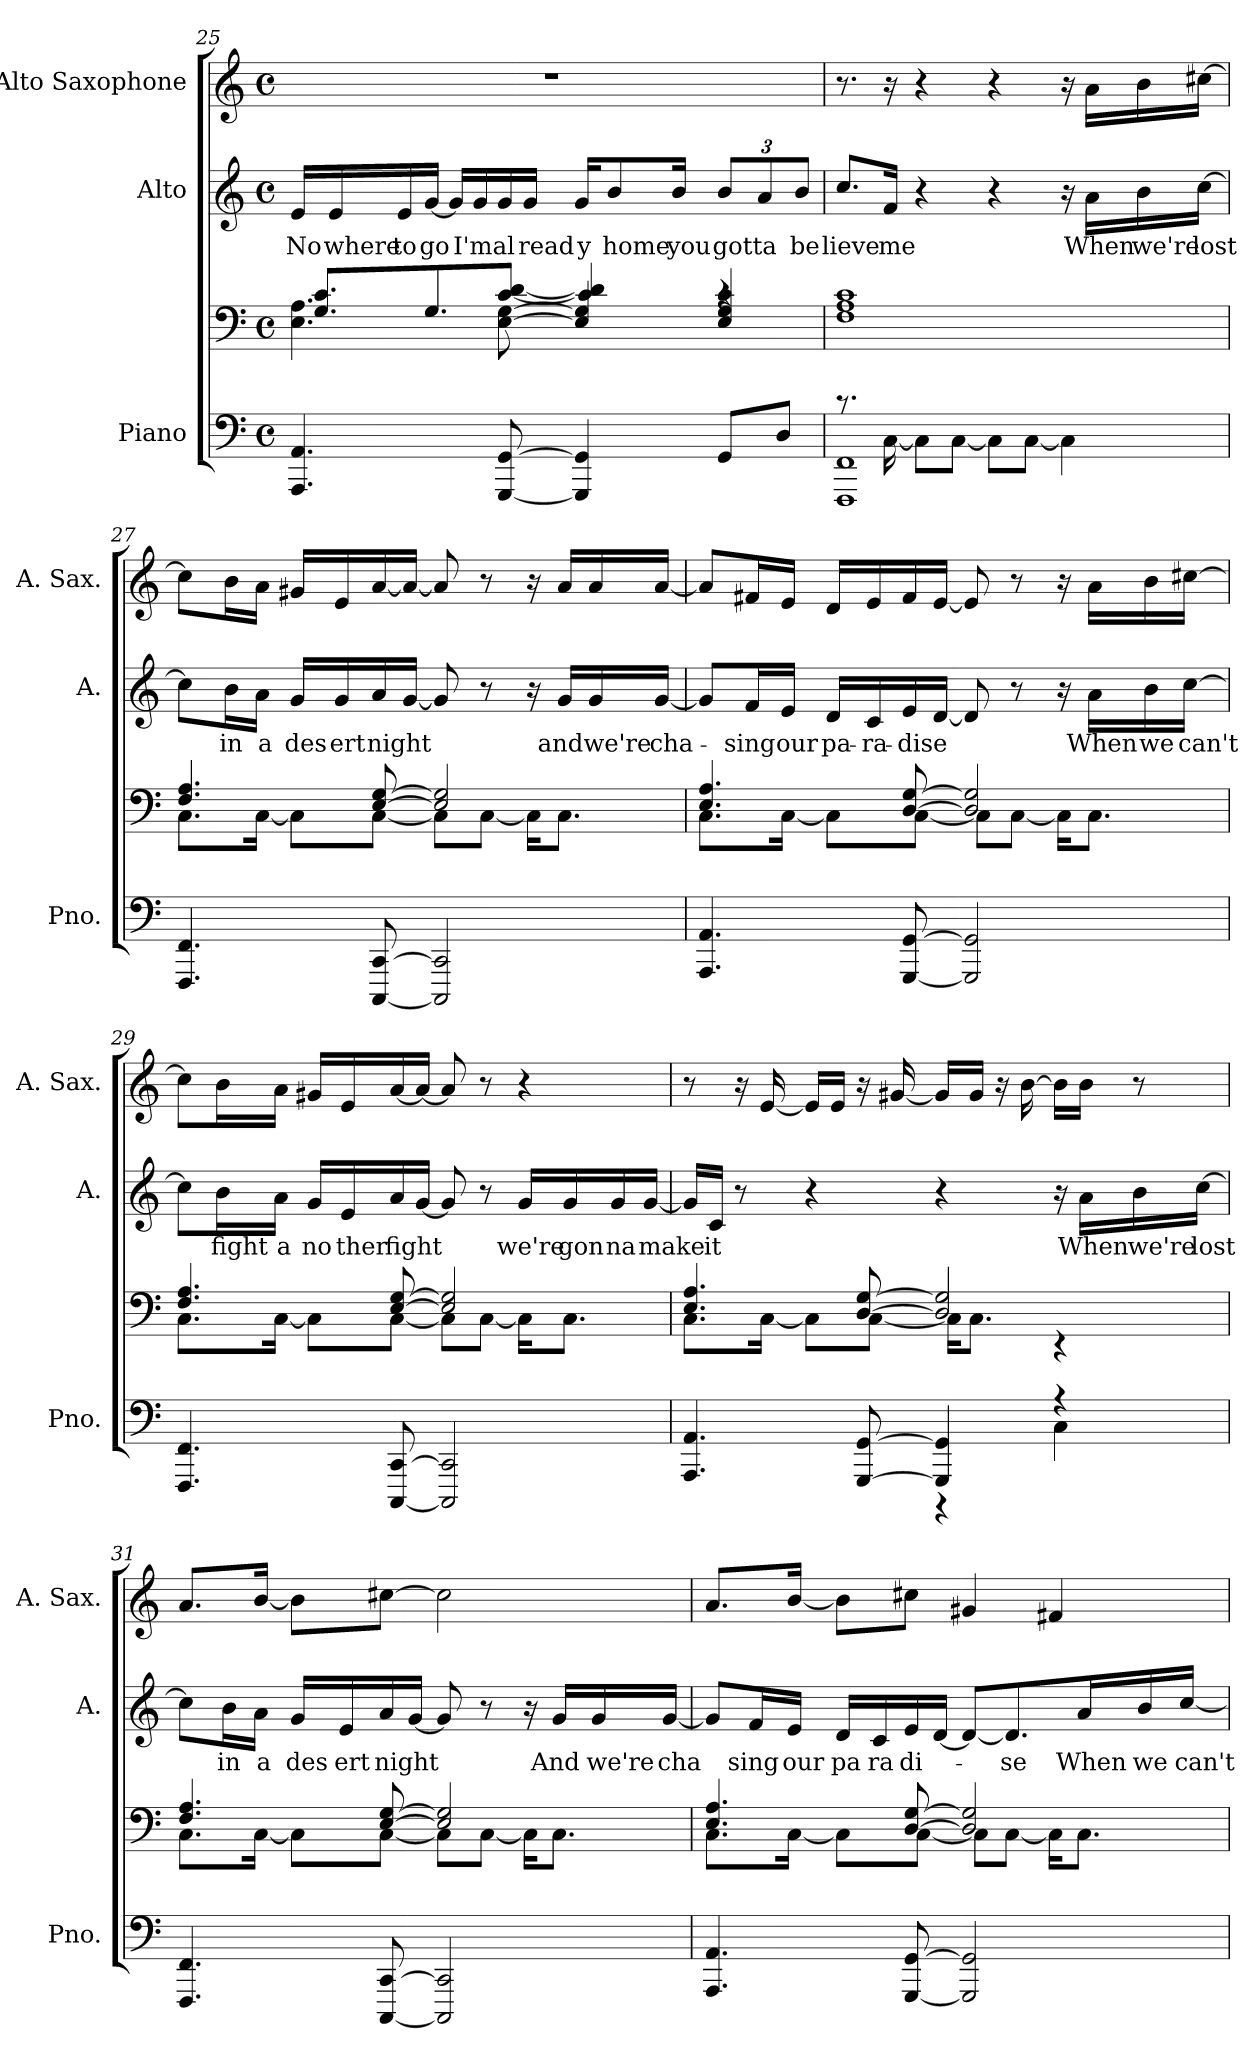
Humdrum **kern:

**kern	**kern	**kern	**text	**kern
*part3	*part3	*part2	*part2	*part1
*staff4	*staff3	*staff2	*staff2	*staff1
*I"Piano	*	*I"Alto	*	*I"Alto Saxophone
*I'Pno.	*	*I'A.	*	*I'A. Sax.
*clefF4	*clefF4	*clefG2	*	*clefG2
*	*	*	*	*ITrd5c9
*k[]	*k[]	*k[]	*	*k[b-e-a-]
*M4/4	*M4/4	*M4/4	*	*M4/4
*met(c)	*met(c)	*met(c)	*	*met(c)
=25	=25	=25	=25	=25
*	*^	*	*	*
4.AAA/ 4.AA/	4.E\ 4.A\	8.G/ 8.c/L	16e/LL	No	1r
.	.	.	16e/	where	.
.	.	.	16e/	to	.
.	.	8.G/	[16g/JJ	go	.
.	.	.	16g/LL]	.	.
.	.	.	16g/	I'm	.
[8GGG/ [8GG/	[8E\ [8G\	[8c/ [8d/J	16g/	al	.
.	.	.	16g/JJ	read	.
4GGG/] 4GG/]	4E/] 4G/]	4c/] 4d/]	16g/KL	y	.
.	.	.	8b/	home	.
.	.	.	16b/Jk	you	.
*	*	*	*Xbrackettup	*	*
8GG/L	4E/ 4G/ 4c/	4rc	12b/L	got	.
.	.	.	12a/	ta	.
8D/J	.	.	.	.	.
.	.	.	12b/J	be	.
*	*v	*v	*	*	*
!!LO:LB:g=z
=26	=26	=26	=26	=26
*^	*	*	*	*
1FFF 1FF	8.rc	1F 1A 1c	8.cc/L	lieve	8.r
.	[16C\	.	16f/Jk	me	16r
.	8C\L]	.	4r	.	4r
.	[8C\J	.	.	.	.
.	8C\L]	.	4r	.	4r
.	[8C\J	.	.	.	.
.	4C\]	.	16r	.	16r
.	.	.	16a\LL	When	16c\LL
.	.	.	16b\	we're	16d\
.	.	.	[16cc\JJ	lost	[16en\JJ
*v	*v	*	*	*	*
=27	=27	=27	=27	=27
*	*^	*	*	*
4.FFF/ 4.FF/	4.F/ 4.A/	8.C\L	8cc\L]	.	8e\L]
.	.	.	16b\L	in	16d\L
.	.	[16C\Jk	16a\JJ	a	16c\JJ
.	.	8C\L]	16g/LL	des	16Bn/LL
.	.	.	16g/	ert	16G/
[8CCC/ [8CC/	[8E/ [8G/	[8C\J	16a/	night	[16c/
.	.	.	[16g/JJ	.	16c/JJ_
2CCC/] 2CC/]	2E/] 2G/]	8C\L]	8g/]	.	8c/]
.	.	[8C\J	8r	.	8r
.	.	16C\KL]	16r	.	16r
.	.	8.C\J	16g/LL	and	16c/LL
.	.	.	16g/	we're	16c/
.	.	.	[16g/JJ	cha-	[16c/JJ
!!LO:PB:g=z
=28	=28	=28	=28	=28	=28
4.AAA/ 4.AA/	4.E/ 4.A/	8.C\L	8g/L]	.	8c/L]
.	.	.	16f/L	sing	16An/L
.	.	[16C\Jk	16e/JJ	our	16G/JJ
.	.	8C\L]	16d/LL	pa-	16F/LL
.	.	.	16c/	-ra-	16G/
[8GGG/ [8GG/	[8D/ [8G/	[8C\J	16e/	-dise	16A/
.	.	.	[16d/JJ	.	[16G/JJ
2GGG/] 2GG/]	2D/] 2G/]	8C\L]	8d/]	.	8G/]
.	.	[8C\J	8r	.	8r
.	.	16C\KL]	16r	.	16r
.	.	8.C\J	16a\LL	When	16c\LL
.	.	.	16b\	we	16d\
.	.	.	[16cc\JJ	can't	[16en\JJ
=29	=29	=29	=29	=29	=29
4.FFF/ 4.FF/	4.F/ 4.A/	8.C\L	8cc\L]	.	8e\L]
.	.	.	16b\L	fight	16d\L
.	.	[16C\Jk	16a\JJ	a	16c\JJ
.	.	8C\L]	16g/LL	no	16Bn/LL
.	.	.	16e/	ther	16G/
[8CCC/ [8CC/	[8E/ [8G/	[8C\J	16a/	fight	[16c/
.	.	.	[16g/JJ	.	16c/JJ_
2CCC/] 2CC/]	2E/] 2G/]	8C\L]	8g/]	.	8c/]
.	.	[8C\J	8r	.	8r
.	.	16C\KL]	16g/LL	we're	4r
.	.	8.C\J	16g/	gon	.
.	.	.	16g/	na	.
.	.	.	[16g/JJ	make	.
!!LO:LB:g=z
=30	=30	=30	=30	=30	=30
*^	*	*	*	*	*
4.AAA/ 4.AA/	2ryy	4.E/ 4.A/	8.C\L	16g/LL]	.	8r
.	.	.	.	16c/JJ	it	.
.	.	.	.	8r	.	16r
.	.	.	[16C\Jk	.	.	[16G/
.	.	.	8C\L]	4r	.	16G/LL]
.	.	.	.	.	.	16G/JJ
[8GGG/ [8GG/	.	[8D/ [8G/	[8C\J	.	.	16r
.	.	.	.	.	.	[16Bn/
4GGG/] 4GG/]	4r	2D/] 2G/]	16C\KL]	4r	.	16B/LL]
.	.	.	8.C\J	.	.	16B/JJ
.	.	.	.	.	.	16r
.	.	.	.	.	.	[16d\
4r	4C\	.	4r	16r	.	16d\LL]
.	.	.	.	16a\LL	When	16d\JJ
.	.	.	.	16b\	we're	8r
.	.	.	.	[16cc\JJ	lost	.
*v	*v	*	*	*	*	*
=31	=31	=31	=31	=31	=31
4.FFF/ 4.FF/	4.F/ 4.A/	8.C\L	8cc\L]	.	8.c/L
.	.	.	16b\L	in	.
.	.	[16C\Jk	16a\JJ	a	[16d/Jk
.	.	8C\L]	16g/LL	des	8d\L]
.	.	.	16e/	ert	.
[8CCC/ [8CC/	[8E/ [8G/	[8C\J	16a/	night	[8en\J
.	.	.	[16g/JJ	.	.
2CCC/] 2CC/]	2E/] 2G/]	8C\L]	8g/]	.	2e\]
.	.	[8C\J	8r	.	.
.	.	16C\KL]	16r	.	.
.	.	8.C\J	16g/LL	And	.
.	.	.	16g/	we're	.
.	.	.	[16g/JJ	cha	.
!!LO:LB:g=z
=32	=32	=32	=32	=32	=32
4.AAA/ 4.AA/	4.E/ 4.A/	8.C\L	8g/L]	.	8.c/L
.	.	.	16f/L	sing	.
.	.	[16C\Jk	16e/JJ	our	[16d/Jk
.	.	8C\L]	16d/LL	pa	8d\L]
.	.	.	16c/	ra	.
[8GGG/ [8GG/	[8D/ [8G/	[8C\J	16e/	di-	8en\J
.	.	.	[16d/JJ	.	.
2GGG/] 2GG/]	2D/] 2G/]	8C\L]	8d/L_	.	4Bn/
.	.	[8C\J	8.d/]	se	.
.	.	16C\KL]	.	.	4An/
.	.	8.C\J	16a/L	When	.
.	.	.	16b/	we	.
.	.	.	[16cc/JJ	can't	.
*	*v	*v	*	*	*
=	=	=	=	=
*-	*-	*-	*-	*-
